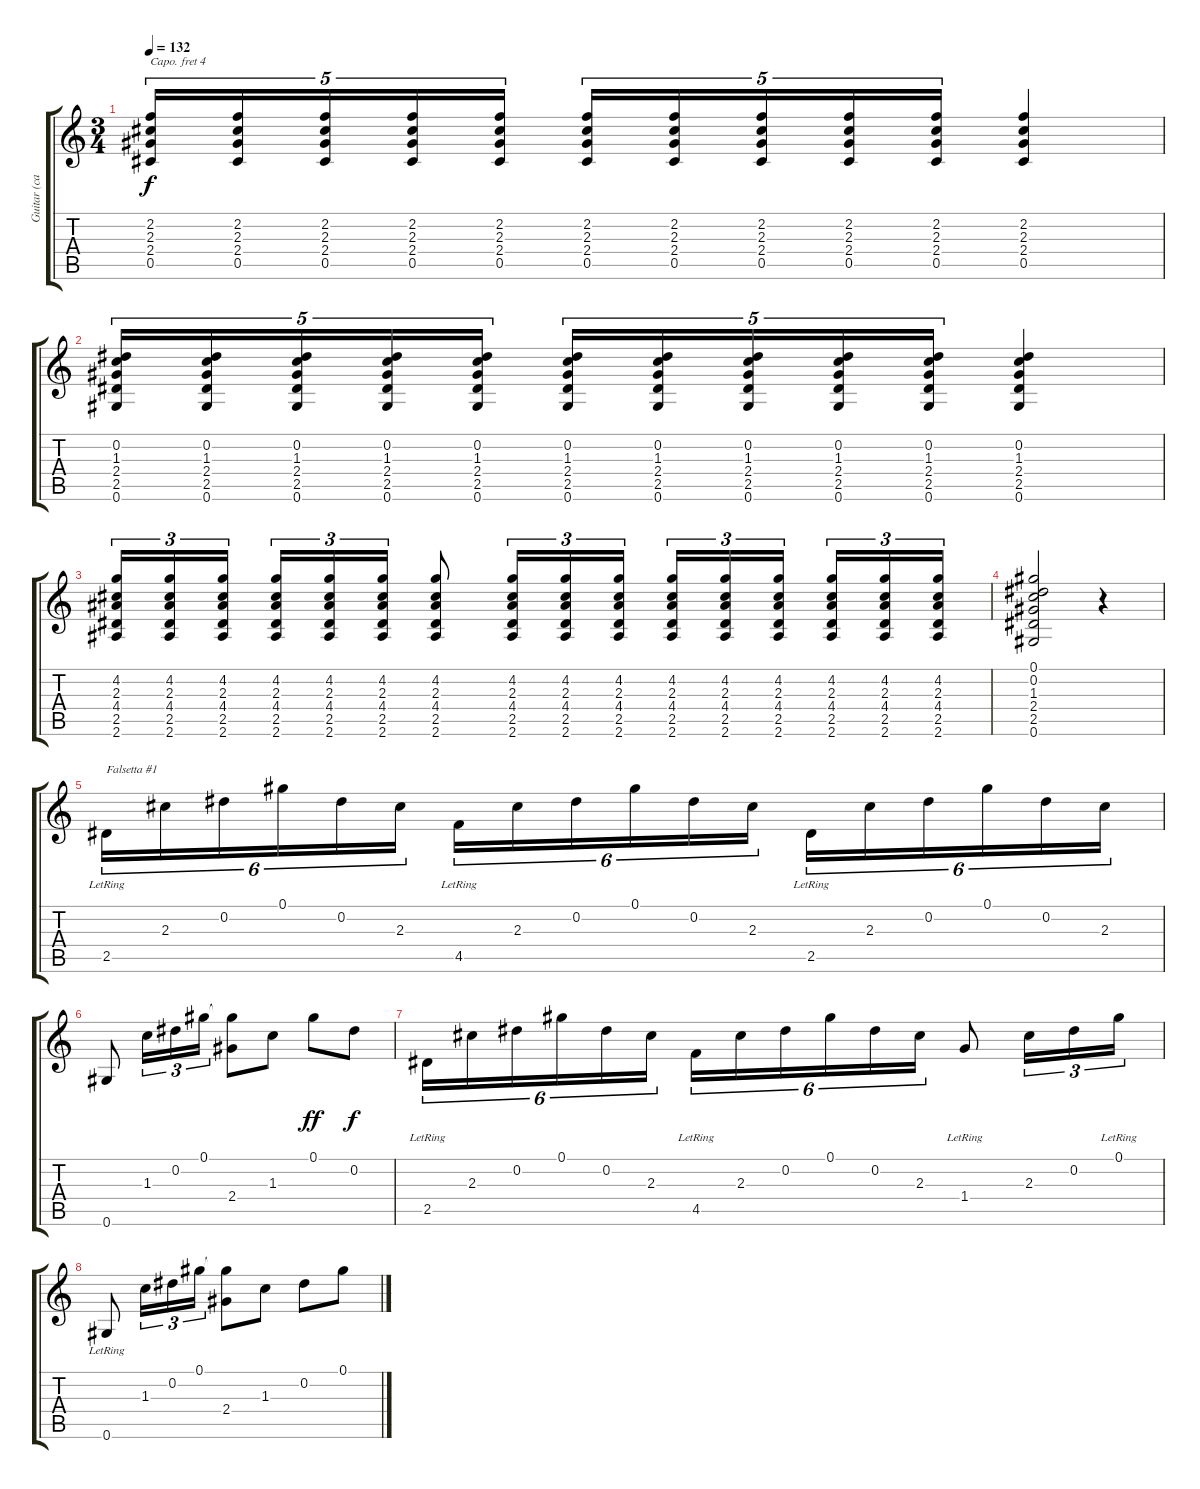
\track ("Guitar (capo @ 4)" "Guitar (ca") {instrument acousticguitarnylon}
\staff {score tabs}
\capo 4
\tuning (E4 B3 G3 D3 A2 E2) {hide}
\ts (3 4)
\tempo 132
\clef g2
\ks c
(2.2 2.3 2.4 0.5).16{tu (5 4) dy f} (2.2 2.3 2.4 0.5).16{tu (5 4)} (2.2 2.3 2.4 0.5).16{tu (5 4)} (2.2 2.3 2.4 0.5).16{tu (5 4)} (2.2 2.3 2.4 0.5).16{tu (5 4)} (2.2 2.3 2.4 0.5).16{tu (5 4)} (2.2 2.3 2.4 0.5).16{tu (5 4)} (2.2 2.3 2.4 0.5).16{tu (5 4)} (2.2 2.3 2.4 0.5).16{tu (5 4)} (2.2 2.3 2.4 0.5).16{tu (5 4)} (2.2 2.3 2.4 0.5).4 |
(0.2 1.3 2.4 2.5 0.6).16{tu (5 4)} (0.2 1.3 2.4 2.5 0.6).16{tu (5 4)} (0.2 1.3 2.4 2.5 0.6).16{tu (5 4)} (0.2 1.3 2.4 2.5 0.6).16{tu (5 4)} (0.2 1.3 2.4 2.5 0.6).16{tu (5 4)} (0.2 1.3 2.4 2.5 0.6).16{tu (5 4)} (0.2 1.3 2.4 2.5 0.6).16{tu (5 4)} (0.2 1.3 2.4 2.5 0.6).16{tu (5 4)} (0.2 1.3 2.4 2.5 0.6).16{tu (5 4)} (0.2 1.3 2.4 2.5 0.6).16{tu (5 4)} (0.2 1.3 2.4 2.5 0.6).4 |
(4.2 2.3 4.4 2.5 2.6).16{tu (3 2)} (4.2 2.3 4.4 2.5 2.6).16{tu (3 2)} (4.2 2.3 4.4 2.5 2.6).16{tu (3 2)} (4.2 2.3 4.4 2.5 2.6).16{tu (3 2)} (4.2 2.3 4.4 2.5 2.6).16{tu (3 2)} (4.2 2.3 4.4 2.5 2.6).16{tu (3 2)} (4.2 2.3 4.4 2.5 2.6).8 (4.2 2.3 4.4 2.5 2.6).16{tu (3 2)} (4.2 2.3 4.4 2.5 2.6).16{tu (3 2)} (4.2 2.3 4.4 2.5 2.6).16{tu (3 2)} (4.2 2.3 4.4 2.5 2.6).16{tu (3 2)} (4.2 2.3 4.4 2.5 2.6).16{tu (3 2)} (4.2 2.3 4.4 2.5 2.6).16{tu (3 2)} (4.2 2.3 4.4 2.5 2.6).16{tu (3 2)} (4.2 2.3 4.4 2.5 2.6).16{tu (3 2)} (4.2 2.3 4.4 2.5 2.6).16{tu (3 2)} |
(0.1 0.2 1.3 2.4 2.5 0.6).2 r.4 |
2.5{lr}.16{tu (6 4) txt "Falsetta #1"} 2.3.16{tu (6 4)} 0.2.16{tu (6 4)} 0.1.16{tu (6 4)} 0.2.16{tu (6 4)} 2.3.16{tu (6 4)} 4.5{lr}.16{tu (6 4)} 2.3.16{tu (6 4)} 0.2.16{tu (6 4)} 0.1.16{tu (6 4)} 0.2.16{tu (6 4)} 2.3.16{tu (6 4)} 2.5{lr}.16{tu (6 4)} 2.3.16{tu (6 4)} 0.2.16{tu (6 4)} 0.1.16{tu (6 4)} 0.2.16{tu (6 4)} 2.3.16{tu (6 4)} |
0.6.8 1.3.16{tu (3 2)} 0.2.16{tu (3 2)} 0.1.16{tu (3 2)} (0.1{t} 2.4).8 1.3.8 0.1.8{dy ff} 0.2.8{dy f} |
2.5{lr}.16{tu (6 4)} 2.3.16{tu (6 4)} 0.2.16{tu (6 4)} 0.1.16{tu (6 4)} 0.2.16{tu (6 4)} 2.3.16{tu (6 4)} 4.5{lr}.16{tu (6 4)} 2.3.16{tu (6 4)} 0.2.16{tu (6 4)} 0.1.16{tu (6 4)} 0.2.16{tu (6 4)} 2.3.16{tu (6 4)} 1.4{lr}.8 2.3.16{tu (3 2)} 0.2.16{tu (3 2)} 0.1{lr}.16{tu (3 2)} |
0.6{lr}.8 1.3.16{tu (3 2)} 0.2.16{tu (3 2)} 0.1.16{tu (3 2)} (0.1{t} 2.4).8 1.3.8 0.2.8 0.1.8
